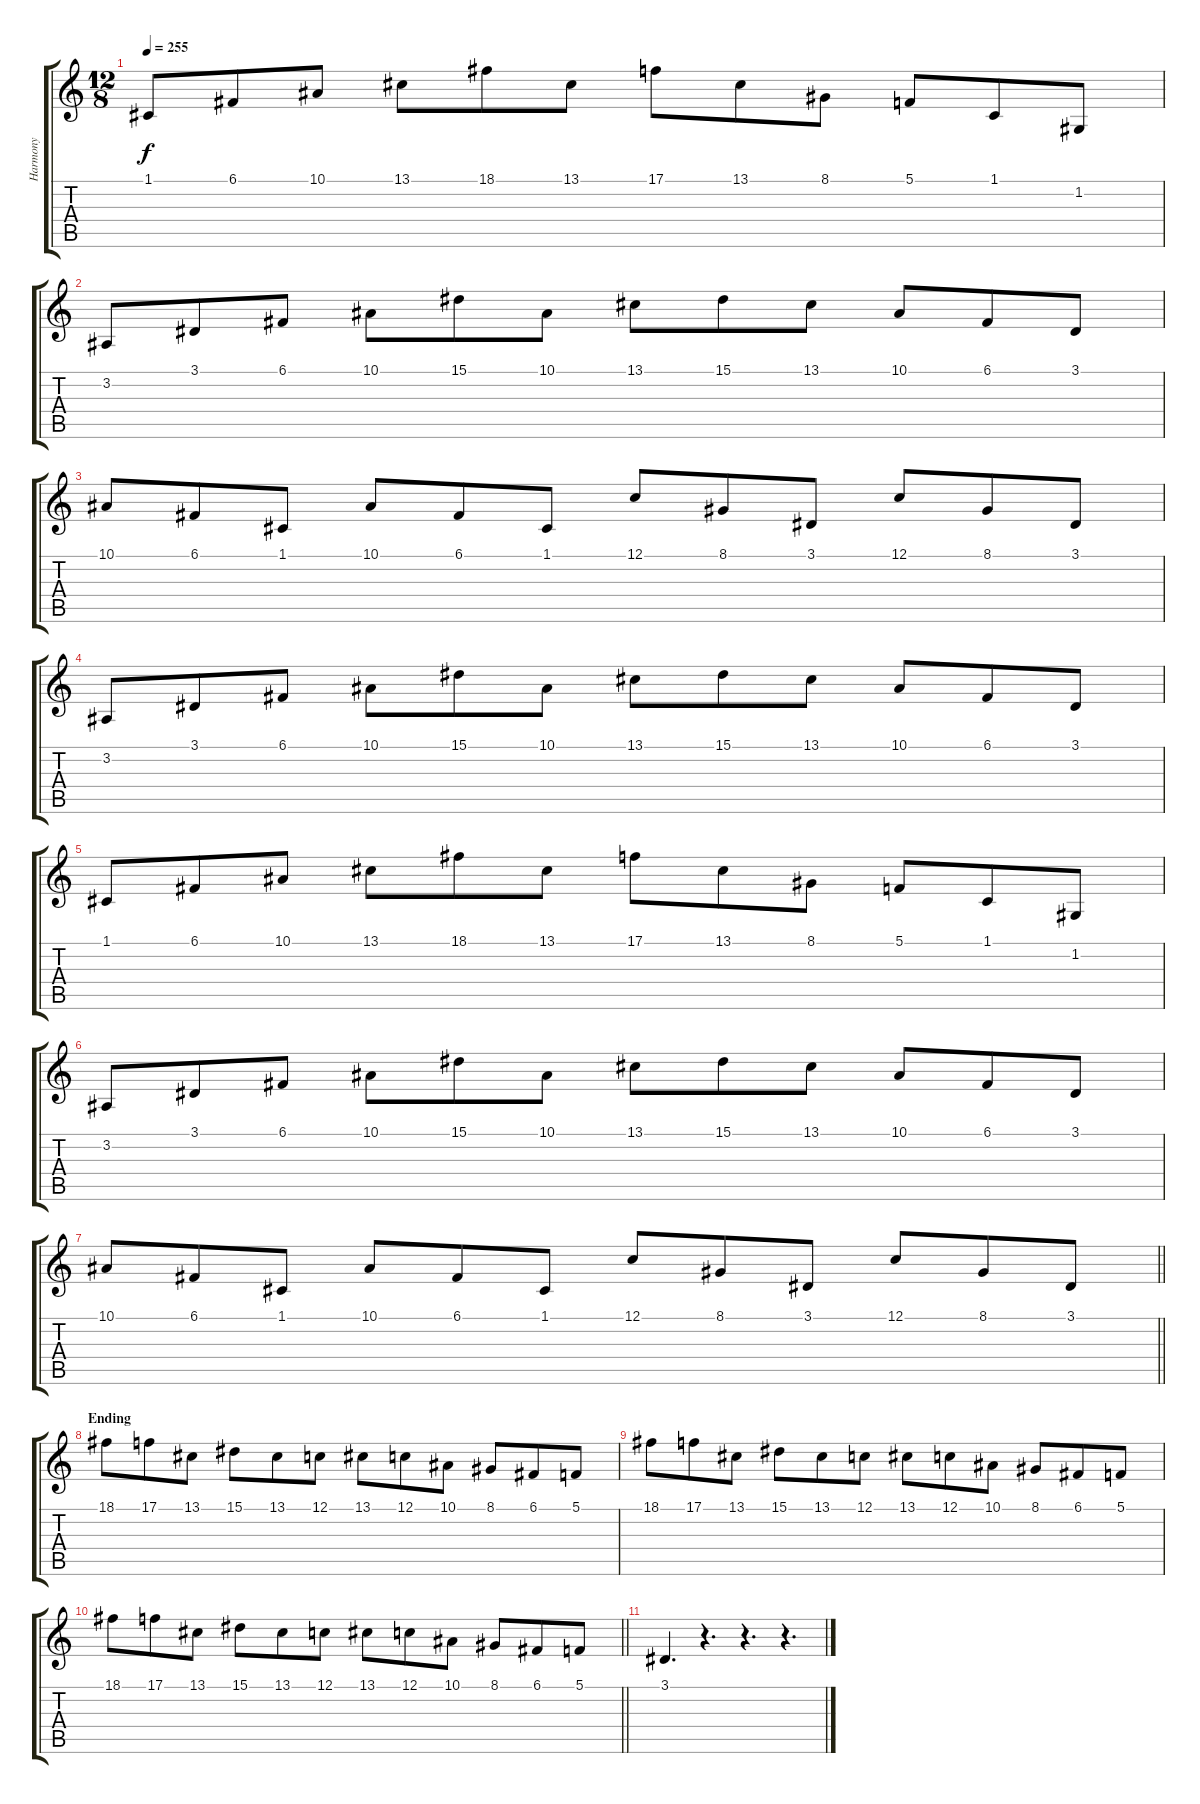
\track ("Harmony" "Harmony") {instrument shamisen}
\staff {score tabs}
\tuning (C4 G3 Eb3 Bb2 F2 C2) {hide}
\ts (12 8)
\tempo 255
\clef g2
\ks c
1.1.8{dy f} 6.1.8 10.1.8 13.1.8 18.1.8 13.1.8 17.1.8 13.1.8 8.1.8 5.1.8 1.1.8 1.2.8 |
3.2.8 3.1.8 6.1.8 10.1.8 15.1.8 10.1.8 13.1.8 15.1.8 13.1.8 10.1.8 6.1.8 3.1.8 |
10.1.8 6.1.8 1.1.8 10.1.8 6.1.8 1.1.8 12.1.8 8.1.8 3.1.8 12.1.8 8.1.8 3.1.8 |
3.2.8 3.1.8 6.1.8 10.1.8 15.1.8 10.1.8 13.1.8 15.1.8 13.1.8 10.1.8 6.1.8 3.1.8 |
1.1.8 6.1.8 10.1.8 13.1.8 18.1.8 13.1.8 17.1.8 13.1.8 8.1.8 5.1.8 1.1.8 1.2.8 |
3.2.8 3.1.8 6.1.8 10.1.8 15.1.8 10.1.8 13.1.8 15.1.8 13.1.8 10.1.8 6.1.8 3.1.8 |
\barLineRight lightlight
10.1.8 6.1.8 1.1.8 10.1.8 6.1.8 1.1.8 12.1.8 8.1.8 3.1.8 12.1.8 8.1.8 3.1.8 |
\section ("" "Ending")
18.1.8 17.1.8 13.1.8 15.1.8 13.1.8 12.1.8 13.1.8 12.1.8 10.1.8 8.1.8 6.1.8 5.1.8 |
18.1.8 17.1.8 13.1.8 15.1.8 13.1.8 12.1.8 13.1.8 12.1.8 10.1.8 8.1.8 6.1.8 5.1.8 |
\barLineRight lightlight
18.1.8 17.1.8 13.1.8 15.1.8 13.1.8 12.1.8 13.1.8 12.1.8 10.1.8 8.1.8 6.1.8 5.1.8 |
3.1.4{d} r.4{d} r.4{d} r.4{d}
